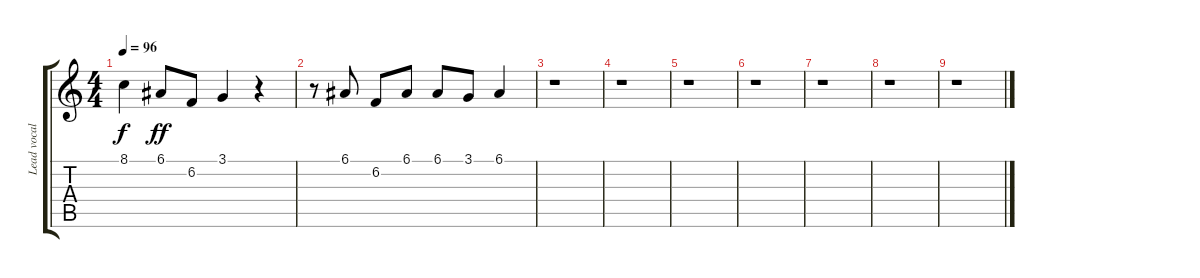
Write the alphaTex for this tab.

\track ("Lead vocals" "Lead vocal") {instrument altosax}
\staff {score tabs}
\tuning (E4 B3 G3 D3 A2 E2) {hide}
\ts (4 4)
\tempo 96
\clef g2
\ks c
8.1{t}.4{dy f} 6.1.8{dy ff} 6.2.8 3.1.4 r.4 |
r.8 6.1.8 6.2.8 6.1.8 6.1.8 3.1.8 6.1.4 |
r.1 |
r.1 |
r.1 |
r.1 |
r.1 |
r.1 |
r.1
